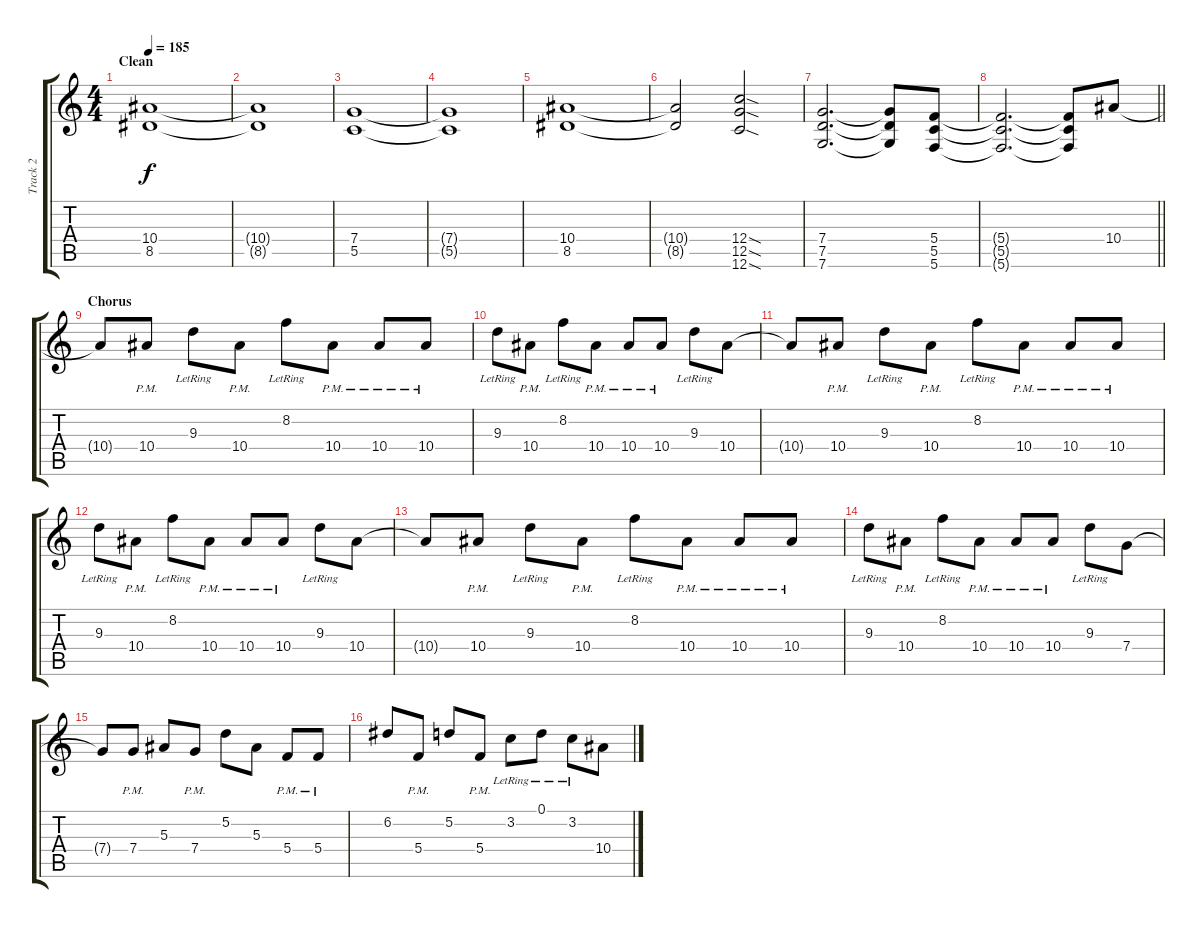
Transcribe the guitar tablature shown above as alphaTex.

\track ("Track 2" "Track 2") {instrument distortionguitar}
\staff {score tabs}
\tuning (D4 A3 F3 C3 G2 C2) {hide}
\ts (4 4)
\section ("" "Clean")
\tempo 185
\clef g2
\ks c
(10.4 8.5).1{dy f instrument electricguitarclean} |
(10.4{t} 8.5{t}).1 |
(7.4 5.5).1 |
(7.4{t} 5.5{t}).1 |
(10.4 8.5).1 |
(10.4{t} 8.5{t}).2 (12.4{sod} 12.5{sod} 12.6{sod}).2{instrument distortionguitar} |
(7.4 7.5 7.6).2{d} (7.4{t} 7.5{t} 7.6{t}).8 (5.4 5.5 5.6).8 |
\barLineRight lightlight
(5.4{t} 5.5{t} 5.6{t}).2{d} (5.4{t} 5.5{t} 5.6{t}).8 10.4.8 |
\section ("" "Chorus")
10.4{t}.8 10.4{pm}.8 9.3{lr}.8 10.4{pm}.8 8.2{lr}.8 10.4{pm}.8 10.4{pm}.8 10.4{pm}.8 |
9.3{lr}.8 10.4{pm}.8 8.2{lr}.8 10.4{pm}.8 10.4{pm}.8 10.4{pm}.8 9.3{lr}.8 10.4.8 |
10.4{t}.8 10.4{pm}.8 9.3{lr}.8 10.4{pm}.8 8.2{lr}.8 10.4{pm}.8 10.4{pm}.8 10.4{pm}.8 |
9.3{lr}.8 10.4{pm}.8 8.2{lr}.8 10.4{pm}.8 10.4{pm}.8 10.4{pm}.8 9.3{lr}.8 10.4.8 |
10.4{t}.8 10.4{pm}.8 9.3{lr}.8 10.4{pm}.8 8.2{lr}.8 10.4{pm}.8 10.4{pm}.8 10.4{pm}.8 |
9.3{lr}.8 10.4{pm}.8 8.2{lr}.8 10.4{pm}.8 10.4{pm}.8 10.4{pm}.8 9.3{lr}.8 7.4.8 |
7.4{t}.8 7.4{pm}.8 5.3.8 7.4{pm}.8 5.2.8 5.3.8 5.4{pm}.8 5.4{pm}.8 |
6.2.8 5.4{pm}.8 5.2.8 5.4{pm}.8 3.2{lr}.8 0.1{lr}.8 3.2{lr}.8 10.4.8
